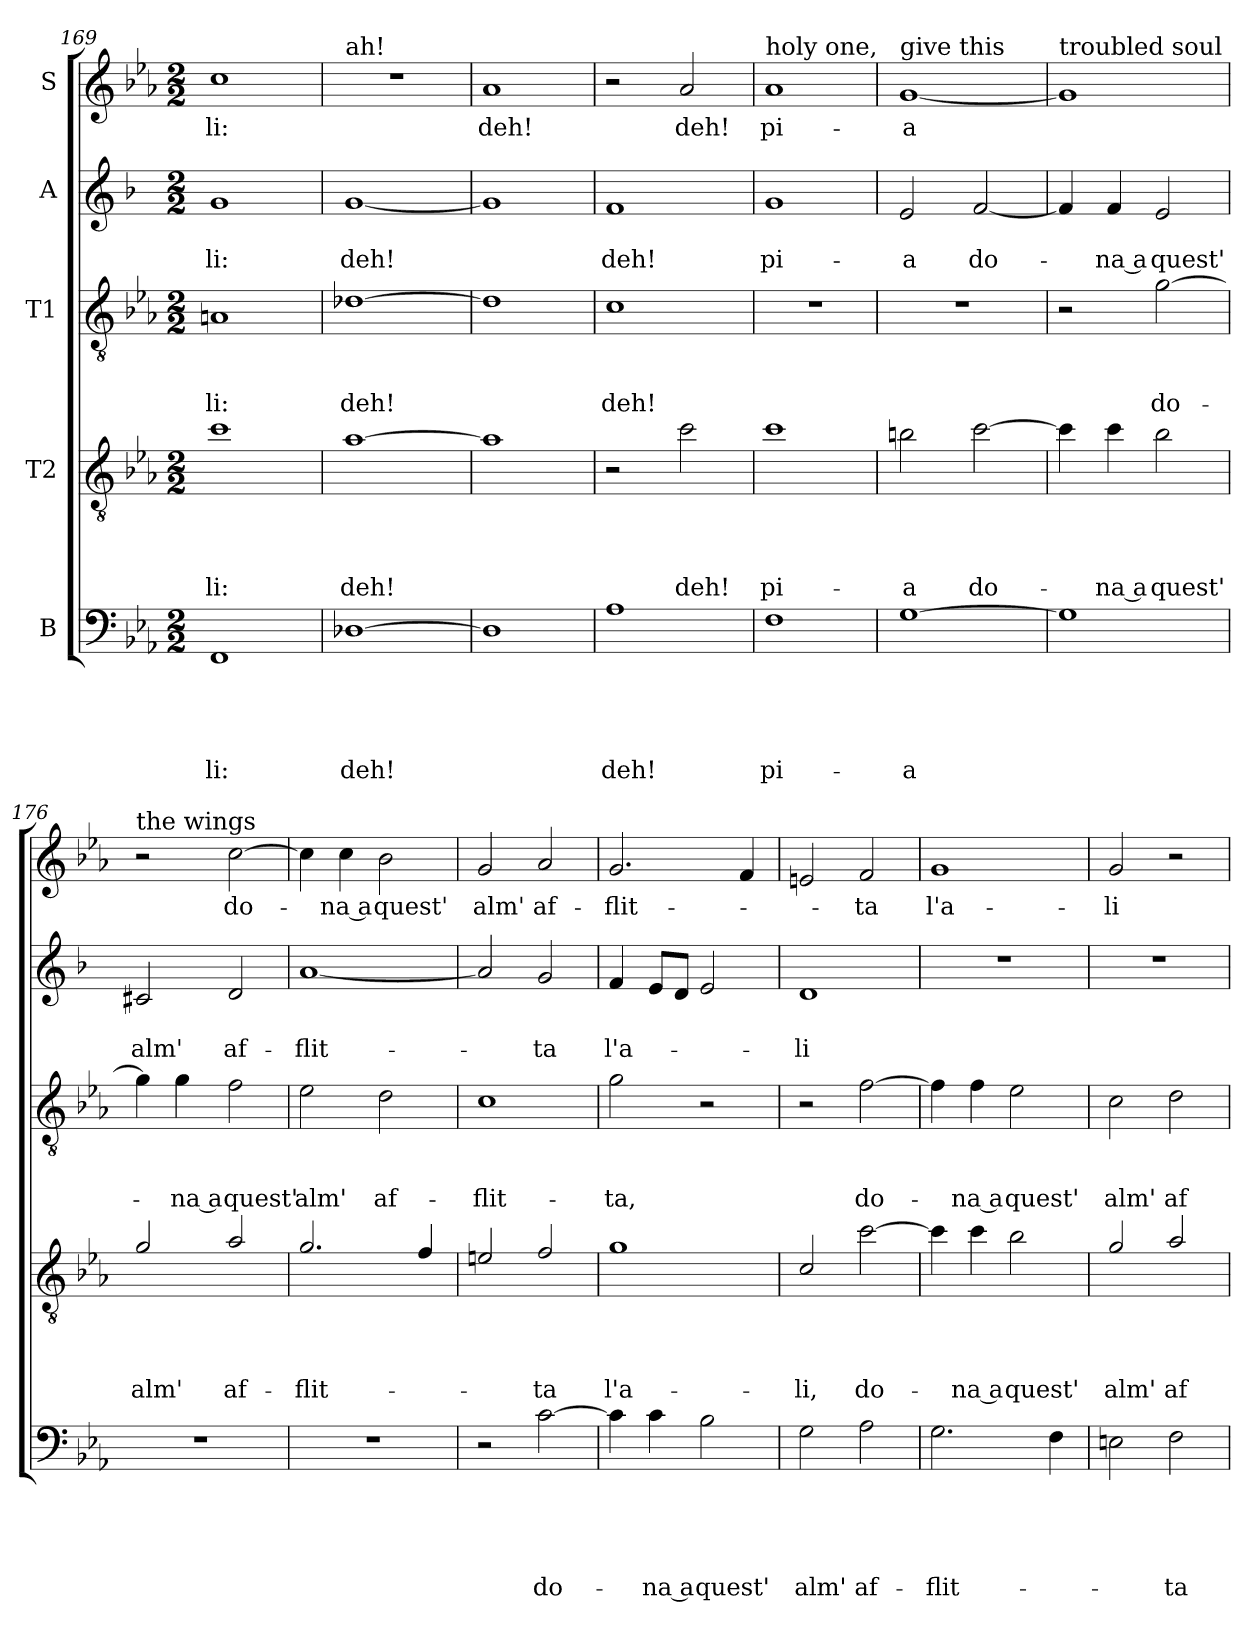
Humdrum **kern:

**kern	**text	**text	**text	**text	**text	**kern	**text	**text	**text	**text	**kern	**text	**text	**text	**kern	**text	**text	**kern	**text
*part5	*part5	*part5	*part5	*part5	*part5	*part4	*part4	*part4	*part4	*part4	*part3	*part3	*part3	*part3	*part2	*part2	*part2	*part1	*part1
*staff5	*staff5	*staff5	*staff5	*staff5	*staff5	*staff4	*staff4	*staff4	*staff4	*staff4	*staff3	*staff3	*staff3	*staff3	*staff2	*staff2	*staff2	*staff1	*staff1
*I"B	*	*	*	*	*	*I"T2	*	*	*	*	*I"T1	*	*	*	*I"A	*	*	*I"S	*
*clefF4	*	*	*	*	*	*clefGv2	*	*	*	*	*clefGv2	*	*	*	*clefG2	*	*	*clefG2	*
*	*	*	*	*	*	*ITrd8c14	*	*	*	*	*	*	*	*	*ITrd1c2	*	*	*	*
*k[b-e-a-]	*	*	*	*	*	*k[b-e-a-]	*	*	*	*	*k[b-e-a-]	*	*	*	*k[b-e-a-]	*	*	*k[b-e-a-]	*
*E-:	*	*	*	*	*	*E-:	*	*	*	*	*E-:	*	*	*	*E-:	*	*	*E-:	*
*M2/2	*	*	*	*	*	*M2/2	*	*	*	*	*M2/2	*	*	*	*M2/2	*	*	*M2/2	*
=169	=169	=169	=169	=169	=169	=169	=169	=169	=169	=169	=169	=169	=169	=169	=169	=169	=169	=169	=169
!	!	!	!	!	!LO:LY:b	!	!	!	!	!LO:LY:b	!	!	!	!LO:LY:b	!	!	!LO:LY:b	!	!LO:LY:b
1FF	.	.	.	.	-li:	1c	.	.	.	-li:	1An	.	.	-li:	1f	.	-li:	1cc	-li:
=170	=170	=170	=170	=170	=170	=170	=170	=170	=170	=170	=170	=170	=170	=170	=170	=170	=170	=170	=170
!	!	!	!	!	!	!	!	!	!	!	!	!	!	!	!	!	!	!LO:TX:a:t=ah!	!
!	!	!	!	!	!LO:LY:b	!	!	!	!	!LO:LY:b	!	!	!	!LO:LY:b	!	!	!LO:LY:b	!	!
[1D-X	.	.	.	.	deh!	[1A-	.	.	.	deh!	[1d-X	.	.	deh!	[1f	.	deh!	1r	.
=171	=171	=171	=171	=171	=171	=171	=171	=171	=171	=171	=171	=171	=171	=171	=171	=171	=171	=171	=171
!	!	!	!	!	!	!	!	!	!	!	!	!	!	!	!	!	!	!	!LO:LY:b
1D-]	.	.	.	.	.	1A-]	.	.	.	.	1d-]	.	.	.	1f]	.	.	1a-	deh!
=172	=172	=172	=172	=172	=172	=172	=172	=172	=172	=172	=172	=172	=172	=172	=172	=172	=172	=172	=172
!	!	!	!	!	!LO:LY:b	!	!	!	!	!	!	!	!	!LO:LY:b	!	!	!LO:LY:b	!	!
1A-	.	.	.	.	deh!	2r	.	.	.	.	1c	.	.	deh!	1e-	.	deh!	2r	.
!	!	!	!	!	!	!	!	!	!	!LO:LY:b	!	!	!	!	!	!	!	!	!LO:LY:b
.	.	.	.	.	.	2c\	.	.	.	deh!	.	.	.	.	.	.	.	2a-/	deh!
=173	=173	=173	=173	=173	=173	=173	=173	=173	=173	=173	=173	=173	=173	=173	=173	=173	=173	=173	=173
!	!	!	!	!	!	!	!	!	!	!	!	!	!	!	!	!	!	!LO:TX:a:t=holy one,	!
!	!	!	!	!	!LO:LY:b	!	!	!	!	!LO:LY:b	!	!	!	!	!	!	!LO:LY:b	!	!LO:LY:b
1F	.	.	.	.	pi-	1c	.	.	.	pi-	1r	.	.	.	1f	.	pi-	1a-	pi-
=174	=174	=174	=174	=174	=174	=174	=174	=174	=174	=174	=174	=174	=174	=174	=174	=174	=174	=174	=174
!	!	!	!	!	!	!	!	!	!	!	!	!	!	!	!	!	!	!LO:TX:a:t=give this	!
!	!	!	!	!	!LO:LY:b	!	!	!	!	!LO:LY:b	!	!	!	!	!	!	!LO:LY:b	!	!LO:LY:b
[1G	.	.	.	.	-a	2Bn\	.	.	.	-a	1r	.	.	.	2d/	.	-a	[1g	-a
!	!	!	!	!	!	!	!	!	!	!LO:LY:b	!	!	!	!	!	!	!LO:LY:b	!	!
.	.	.	.	.	.	[2c\	.	.	.	do-	.	.	.	.	[2e-/	.	do-	.	.
!!LO:LB:g=z
=175	=175	=175	=175	=175	=175	=175	=175	=175	=175	=175	=175	=175	=175	=175	=175	=175	=175	=175	=175
!	!	!	!	!	!	!	!	!	!	!	!	!	!	!	!	!	!	!LO:TX:a:t=troubled soul	!
1G]	.	.	.	.	.	4c\]	.	.	.	.	2r	.	.	.	4e-/]	.	.	1g]	.
!	!	!	!	!	!	!	!	!	!	!LO:LY:b	!	!	!	!	!	!	!LO:LY:b	!	!
.	.	.	.	.	.	4c\	.	.	.	-na a	.	.	.	.	4e-/	.	-na a	.	.
!	!	!	!	!	!	!	!	!	!	!LO:LY:b	!	!	!	!LO:LY:b	!	!	!LO:LY:b	!	!
.	.	.	.	.	.	2B-\	.	.	.	quest'	[2g\	.	.	do-	2d/	.	quest'	.	.
=176	=176	=176	=176	=176	=176	=176	=176	=176	=176	=176	=176	=176	=176	=176	=176	=176	=176	=176	=176
!	!	!	!	!	!	!	!	!	!	!	!	!	!	!	!	!	!	!LO:TX:a:t=the wings	!
!	!	!	!	!	!	!	!	!	!	!LO:LY:b	!	!	!	!	!	!	!LO:LY:b	!	!
1r	.	.	.	.	.	2G/	.	.	.	alm'	4g\]	.	.	.	2Bn/	.	alm'	2r	.
!	!	!	!	!	!	!	!	!	!	!	!	!	!	!LO:LY:b	!	!	!	!	!
.	.	.	.	.	.	.	.	.	.	.	4g\	.	.	-na a	.	.	.	.	.
!	!	!	!	!	!	!	!	!	!	!LO:LY:b	!	!	!	!LO:LY:b	!	!	!LO:LY:b	!	!LO:LY:b
.	.	.	.	.	.	2A-/	.	.	.	af-	2f\	.	.	quest'	2c/	.	af-	[2cc\	do-
=177	=177	=177	=177	=177	=177	=177	=177	=177	=177	=177	=177	=177	=177	=177	=177	=177	=177	=177	=177
!	!	!	!	!	!	!	!	!	!	!LO:LY:b	!	!	!	!LO:LY:b	!	!	!LO:LY:b	!	!
1r	.	.	.	.	.	2.G/	.	.	.	-flit-	2e-\	.	.	alm'	[1g	.	-flit-	4cc\]	.
!	!	!	!	!	!	!	!	!	!	!	!	!	!	!	!	!	!	!	!LO:LY:b
.	.	.	.	.	.	.	.	.	.	.	.	.	.	.	.	.	.	4cc\	-na a
!	!	!	!	!	!	!	!	!	!	!	!	!	!	!LO:LY:b	!	!	!	!	!LO:LY:b
.	.	.	.	.	.	.	.	.	.	.	2d\	.	.	af-	.	.	.	2b-\	quest'
.	.	.	.	.	.	4F/	.	.	.	.	.	.	.	.	.	.	.	.	.
=178	=178	=178	=178	=178	=178	=178	=178	=178	=178	=178	=178	=178	=178	=178	=178	=178	=178	=178	=178
!	!	!	!	!	!	!	!	!	!	!	!	!	!	!LO:LY:b	!	!	!	!	!LO:LY:b
2r	.	.	.	.	.	2En/	.	.	.	.	1c	.	.	-flit-	2g/]	.	.	2g/	alm'
!	!	!	!	!	!LO:LY:b	!	!	!	!	!LO:LY:b	!	!	!	!	!	!	!LO:LY:b	!	!LO:LY:b
[2c\	.	.	.	.	do-	2F/	.	.	.	-ta	.	.	.	.	2f/	.	-ta	2a-/	af-
=179	=179	=179	=179	=179	=179	=179	=179	=179	=179	=179	=179	=179	=179	=179	=179	=179	=179	=179	=179
!	!	!	!	!	!	!	!	!	!	!LO:LY:b	!	!	!	!LO:LY:b	!	!	!LO:LY:b	!	!LO:LY:b
4c\]	.	.	.	.	.	1G	.	.	.	l'a-	2g\	.	.	-ta,	4e-/	.	l'a-	2.g/	-flit-
!	!	!	!	!	!LO:LY:b	!	!	!	!	!	!	!	!	!	!	!	!	!	!
4c\	.	.	.	.	-na a	.	.	.	.	.	.	.	.	.	8d/L	.	.	.	.
.	.	.	.	.	.	.	.	.	.	.	.	.	.	.	8c/J	.	.	.	.
!	!	!	!	!	!LO:LY:b	!	!	!	!	!	!	!	!	!	!	!	!	!	!
2B-\	.	.	.	.	quest'	.	.	.	.	.	2r	.	.	.	2d/	.	.	.	.
.	.	.	.	.	.	.	.	.	.	.	.	.	.	.	.	.	.	4f/	.
=180	=180	=180	=180	=180	=180	=180	=180	=180	=180	=180	=180	=180	=180	=180	=180	=180	=180	=180	=180
!	!	!	!	!	!LO:LY:b	!	!	!	!	!LO:LY:b	!	!	!	!	!	!	!LO:LY:b	!	!
2G\	.	.	.	.	alm'	2C/	.	.	.	-li,	2r	.	.	.	1c	.	-li	2en/	.
!	!	!	!	!	!LO:LY:b	!	!	!	!	!LO:LY:b	!	!	!	!LO:LY:b	!	!	!	!	!LO:LY:b
2A-\	.	.	.	.	af-	[2c\	.	.	.	do-	[2f\	.	.	do-	.	.	.	2f/	-ta
!!LO:PB:g=z
=181	=181	=181	=181	=181	=181	=181	=181	=181	=181	=181	=181	=181	=181	=181	=181	=181	=181	=181	=181
!	!	!	!	!	!LO:LY:b	!	!	!	!	!	!	!	!	!	!	!	!	!	!LO:LY:b
2.G\	.	.	.	.	-flit-	4c\]	.	.	.	.	4f\]	.	.	.	1r	.	.	1g	l'a-
!	!	!	!	!	!	!	!	!	!	!LO:LY:b	!	!	!	!LO:LY:b	!	!	!	!	!
.	.	.	.	.	.	4c\	.	.	.	-na a	4f\	.	.	-na a	.	.	.	.	.
!	!	!	!	!	!	!	!	!	!	!LO:LY:b	!	!	!	!LO:LY:b	!	!	!	!	!
.	.	.	.	.	.	2B-\	.	.	.	quest'	2e-\	.	.	quest'	.	.	.	.	.
4F\	.	.	.	.	.	.	.	.	.	.	.	.	.	.	.	.	.	.	.
=182	=182	=182	=182	=182	=182	=182	=182	=182	=182	=182	=182	=182	=182	=182	=182	=182	=182	=182	=182
!	!	!	!	!	!	!	!	!	!	!LO:LY:b	!	!	!	!LO:LY:b	!	!	!	!	!LO:LY:b
2En\	.	.	.	.	.	2G/	.	.	.	alm'	2c\	.	.	alm'	1r	.	.	2g/	-li
!	!	!	!	!	!LO:LY:b	!	!	!	!	!LO:LY:b	!	!	!	!LO:LY:b	!	!	!	!	!
2F\	.	.	.	.	-ta	2A-/	.	.	.	af-	2d\	.	.	af-	.	.	.	2r	.
=	=	=	=	=	=	=	=	=	=	=	=	=	=	=	=	=	=	=	=
*-	*-	*-	*-	*-	*-	*-	*-	*-	*-	*-	*-	*-	*-	*-	*-	*-	*-	*-	*-
